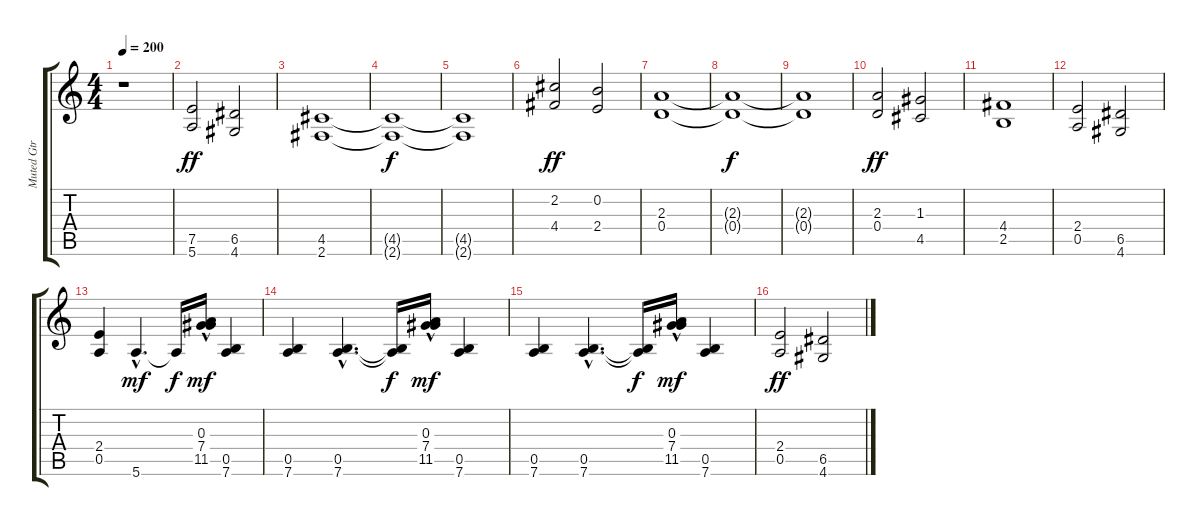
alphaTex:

\track ("Muted Gtr " "Muted Gtr ") {instrument electricguitarmuted}
\staff {score tabs}
\tuning (E4 B3 G3 D3 A2 E2) {hide}
\ts (4 4)
\tempo 200
\clef g2
\ks c
r.1{dy ff instrument electricguitarmuted} |
(7.5 5.6).2 (6.5 4.6).2 |
(4.5 2.6).1 |
(4.5{t} 2.6{t}).1{dy f} |
(4.5{t} 2.6{t}).1 |
(2.2 4.4).2{dy ff} (0.2 2.4).2 |
(2.3 0.4).1 |
(2.3{t} 0.4{t}).1{dy f} |
(2.3{t} 0.4{t}).1 |
(2.3 0.4).2{dy ff} (1.3 4.5).2 |
(4.4 2.5).1 |
(2.4 0.5).2 (6.5 4.6).2 |
(2.4 0.5).4 5.6{hac}.4{d dy mf} 5.6{t}.16{dy f} (0.3{hac} 7.4{hac} 11.5{hac}).16{dy mf} (0.5 7.6).4 |
(0.5 7.6).4 (0.5{hac} 7.6{hac}).4{d} (0.5{t} 7.6{t}).16{dy f} (0.3{hac} 7.4{hac} 11.5{hac}).16{dy mf} (0.5 7.6).4 |
(0.5 7.6).4 (0.5{hac} 7.6{hac}).4{d} (0.5{t} 7.6{t}).16{dy f} (0.3{hac} 7.4{hac} 11.5{hac}).16{dy mf} (0.5 7.6).4 |
(2.4 0.5).2{dy ff} (6.5 4.6).2
